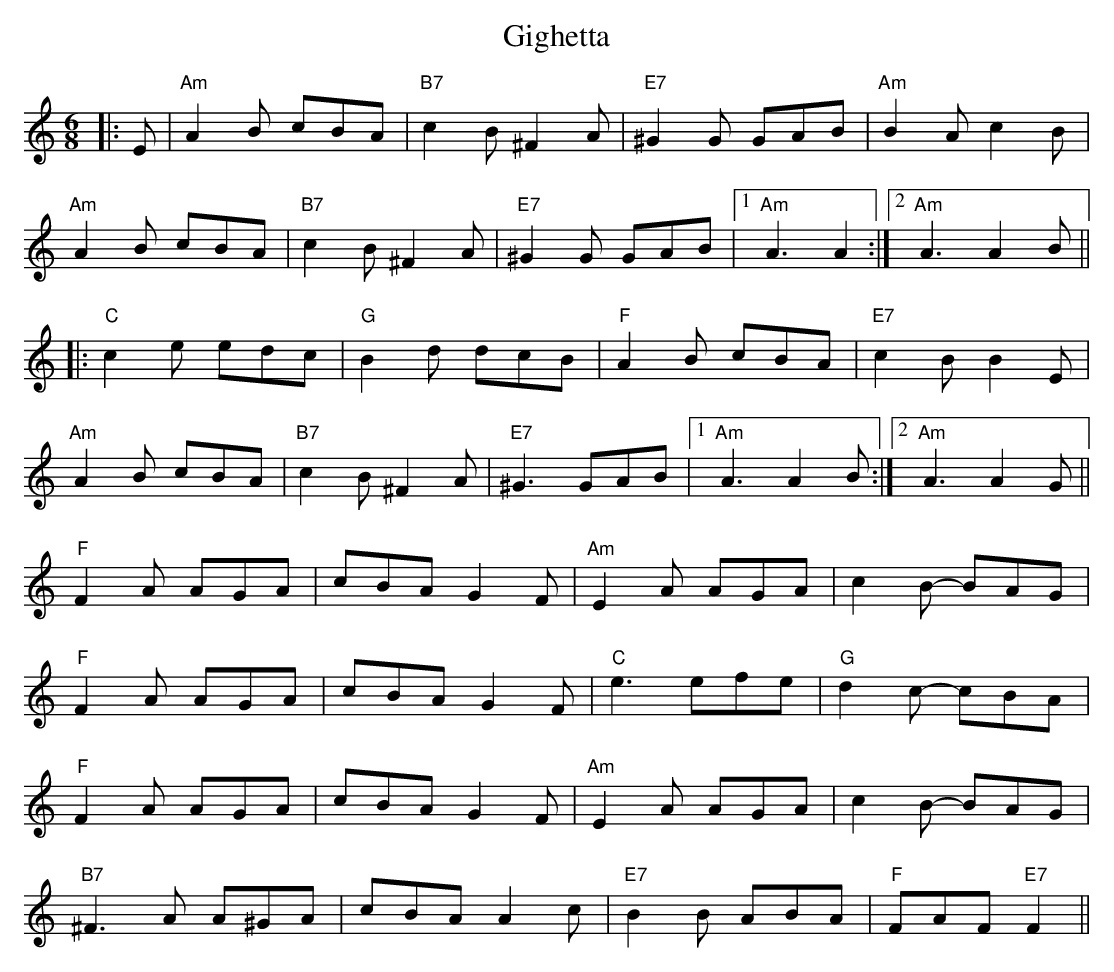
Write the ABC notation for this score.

X:1
T: Gighetta
M: 6/8
L: 1/8
K: Amin
|:E|"Am"A2B cBA|"B7"c2B ^F2A|"E7"^G2G GAB|"Am"B2A c2B|
"Am"A2B cBA|"B7"c2B ^F2A|"E7"^G2G GAB|1 "Am"A3 A2:|2 "Am"A3A2B||
|:"C"c2e edc|"G"B2d dcB|"F"A2B cBA|"E7"c2B B2E|
"Am"A2B cBA|"B7"c2B ^F2A|"E7"^G3GAB|1 "Am"A3 A2B:|2 "Am"A3A2G||
"F"F2A AGA|cBA G2F|"Am"E2A AGA|c2B- BAG|
"F"F2A AGA|cBA G2F|"C"e3 efe|"G"d2c- cBA|
"F"F2A AGA|cBA G2F|"Am"E2A AGA|c2B- BAG|
"B7"^F3A A^GA|cBA A2c|"E7"B2B ABA|"F"FAF "E7"F2||
